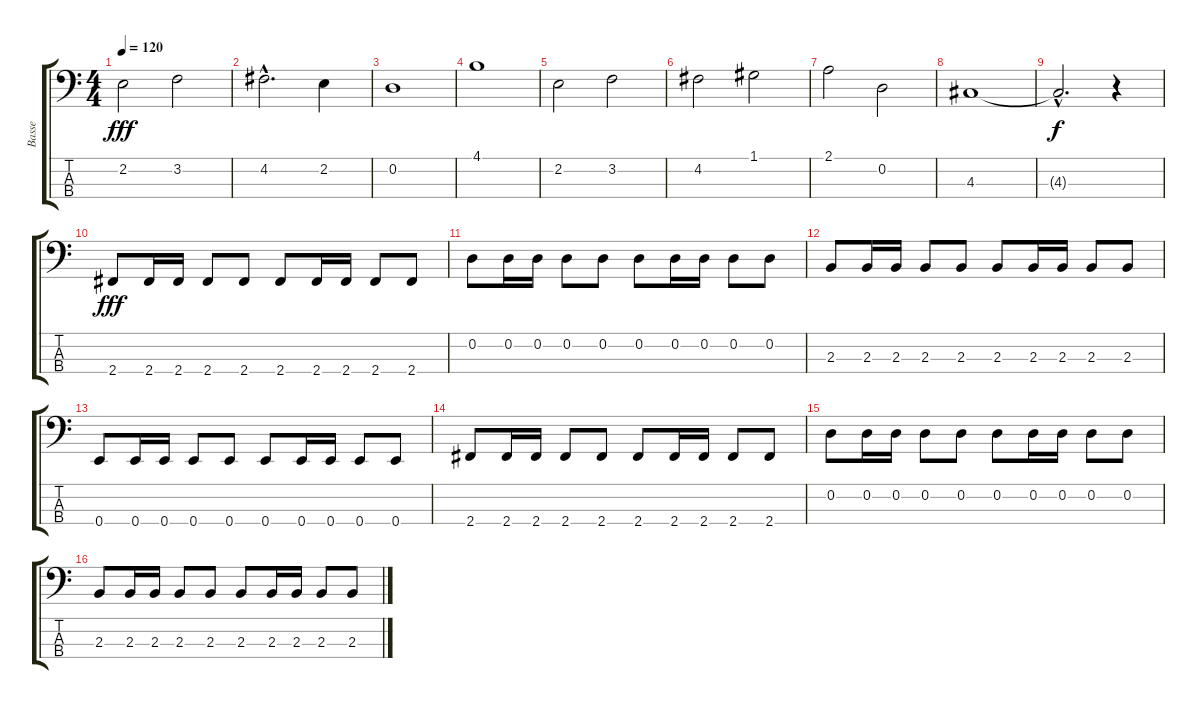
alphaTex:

\track ("Basse" "Basse") {instrument electricbasspick}
\staff {score tabs}
\tuning (G2 D2 A1 E1) {hide}
\ts (4 4)
\tempo 120
\clef f4
\ks c
2.2.2{dy fff} 3.2.2 |
4.2{hac}.2{d} 2.2.4 |
0.2.1 |
4.1.1 |
2.2.2 3.2.2 |
4.2.2 1.1.2 |
2.1.2 0.2.2 |
4.3.1 |
4.3{hac t}.2{d dy f} r.4 |
2.4.8{dy fff instrument electricbasspick} 2.4.16 2.4.16 2.4.8 2.4.8 2.4.8 2.4.16 2.4.16 2.4.8 2.4.8 |
0.2.8 0.2.16 0.2.16 0.2.8 0.2.8 0.2.8 0.2.16 0.2.16 0.2.8 0.2.8 |
2.3.8 2.3.16 2.3.16 2.3.8 2.3.8 2.3.8 2.3.16 2.3.16 2.3.8 2.3.8 |
0.4.8 0.4.16 0.4.16 0.4.8 0.4.8 0.4.8 0.4.16 0.4.16 0.4.8 0.4.8 |
2.4.8 2.4.16 2.4.16 2.4.8 2.4.8 2.4.8 2.4.16 2.4.16 2.4.8 2.4.8 |
0.2.8 0.2.16 0.2.16 0.2.8 0.2.8 0.2.8 0.2.16 0.2.16 0.2.8 0.2.8 |
2.3.8 2.3.16 2.3.16 2.3.8 2.3.8 2.3.8 2.3.16 2.3.16 2.3.8 2.3.8
